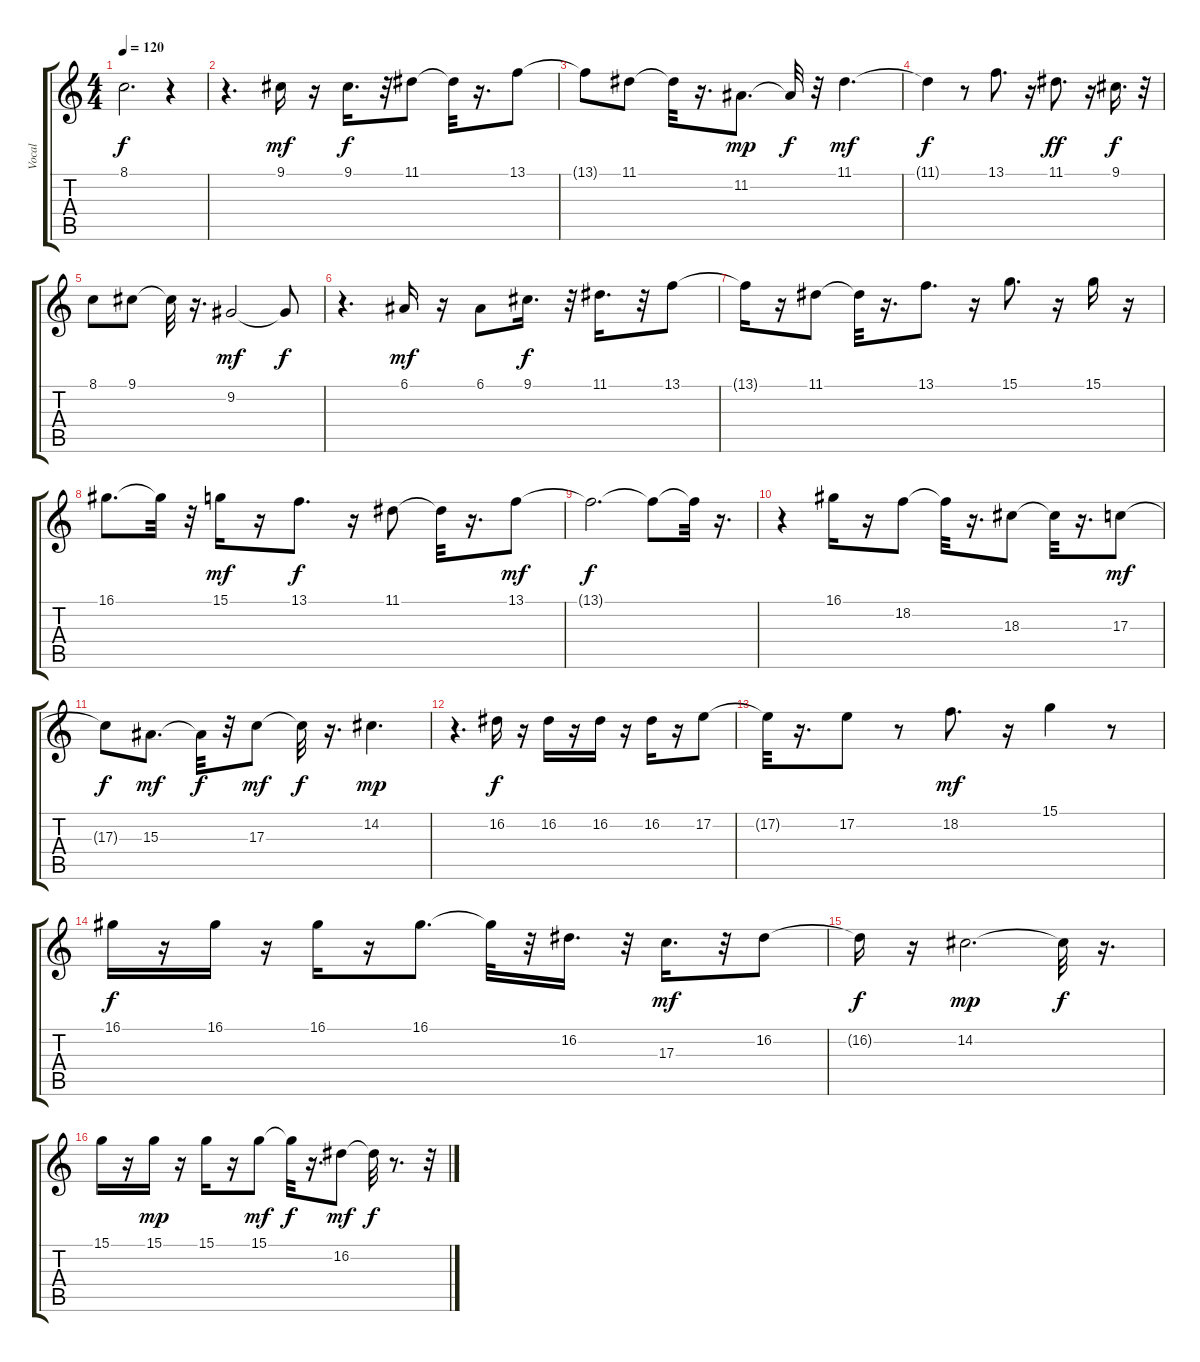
\track ("Vocal" "Vocal") {instrument flute}
\staff {score tabs}
\tuning (E4 B3 G3 D3 A2 E2) {hide}
\ts (4 4)
\tempo 120
\clef g2
\ks c
8.1{t}.2{d dy f} r.4 |
r.4{d} 9.1.16{dy mf} r.16 9.1.16{d dy f} r.32 11.1.8 11.1{t}.32 r.16{d} 13.1.8 |
13.1{t}.8 11.1.8 11.1{t}.32 r.16{d} 11.2.8{d dy mp} 11.2{t}.32{dy f} r.32 11.1.4{d dy mf} |
11.1{t}.4{dy f} r.8 13.1.8{d} r.16 11.1.8{d dy ff} r.16 9.1.16{d dy f} r.32 |
8.1.8 9.1.8 9.1{t}.32 r.16{d} 9.2.2{dy mf} 9.2{t}.8{dy f} |
r.4{d} 6.1.16{dy mf} r.16 6.1.8 9.1.16{d dy f} r.32 11.1.16{d} r.32 13.1.8 |
13.1{t}.16 r.16 11.1.8 11.1{t}.32 r.16{d} 13.1.8{d} r.16 15.1.8{d} r.16 15.1.16 r.16 |
16.1.8{d} 16.1{t}.32 r.32 15.1.16{dy mf} r.16 13.1.8{d dy f} r.16 11.1.8 11.1{t}.32 r.16{d} 13.1.8{dy mf} |
13.1{t}.2{d dy f} 13.1{t}.8 13.1{t}.32 r.16{d} |
r.4 16.1.16 r.16 18.2.8 18.2{t}.32 r.16{d} 18.3.8 18.3{t}.32 r.16{d} 17.3.8{dy mf} |
17.3{t}.8{dy f} 15.3.8{d dy mf} 15.3{t}.32{dy f} r.32 17.3.8{dy mf} 17.3{t}.32{dy f} r.16{d} 14.2.4{d dy mp} |
r.4{d} 16.2.16{dy f} r.16 16.2.16 r.16 16.2.16 r.16 16.2.16 r.16 17.2.8 |
17.2{t}.32 r.16{d} 17.2.8 r.8 18.2.8{d dy mf} r.16 15.1.4 r.8 |
16.1.16{dy f} r.16 16.1.16 r.16 16.1.16 r.16 16.1.8{d} 16.1{t}.32 r.32 16.2.16{d} r.32 17.3.16{d dy mf} r.32 16.2.8 |
16.2{t}.16{dy f} r.16 14.2.2{d dy mp} 14.2{t}.32{dy f} r.16{d} |
15.1.16 r.16 15.1.16{dy mp} r.16 15.1.16 r.16 15.1.8{dy mf} 15.1{t}.32{dy f} r.16{d} 16.2.8{dy mf} 16.2{t}.32{dy f} r.8{d} r.32
